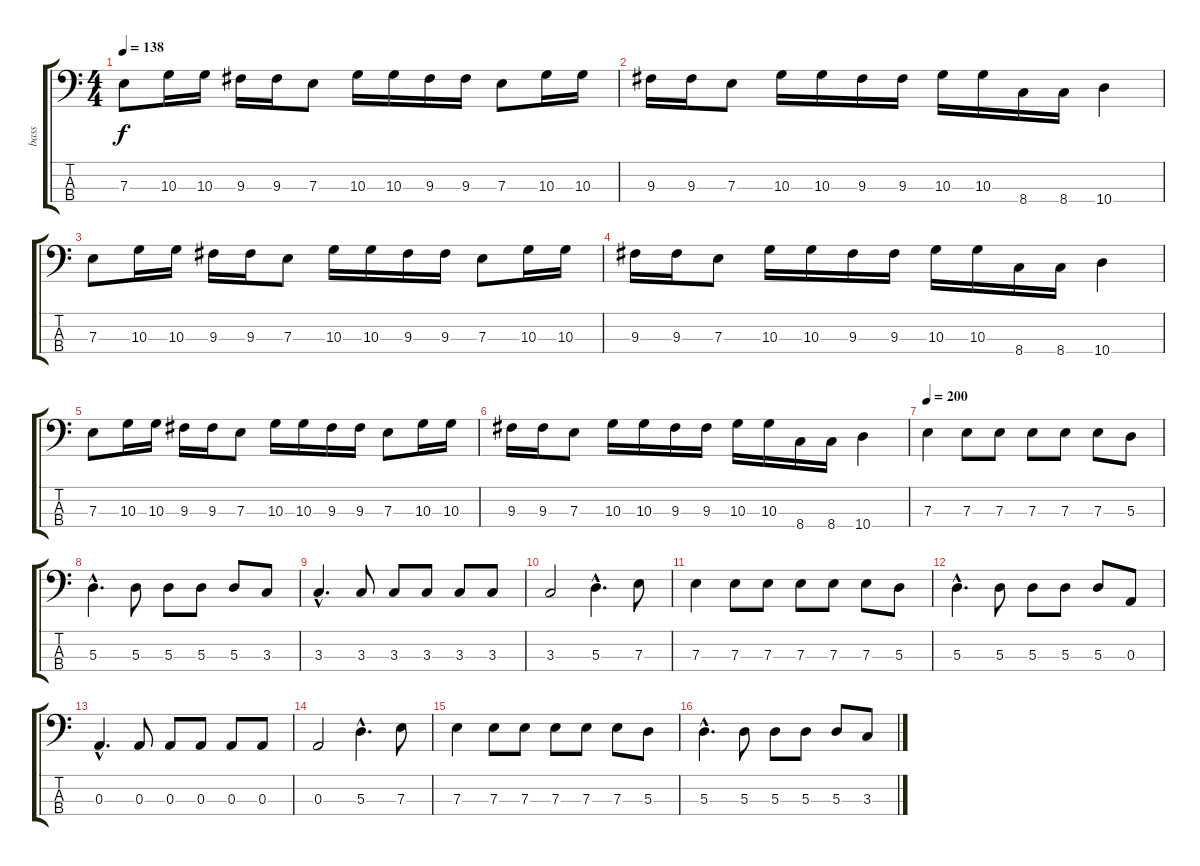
\track ("bass" "bass") {instrument slapbass1}
\staff {score tabs}
\tuning (G2 D2 A1 E1) {hide}
\ts (4 4)
\tempo 138
\clef f4
\ks c
7.3.8{dy f} 10.3.16 10.3.16 9.3.16 9.3.16 7.3.8 10.3.16 10.3.16 9.3.16 9.3.16 7.3.8 10.3.16 10.3.16 |
9.3.16 9.3.16 7.3.8 10.3.16 10.3.16 9.3.16 9.3.16 10.3.16 10.3.16 8.4.16 8.4.16 10.4.4 |
7.3.8 10.3.16 10.3.16 9.3.16 9.3.16 7.3.8 10.3.16 10.3.16 9.3.16 9.3.16 7.3.8 10.3.16 10.3.16 |
9.3.16 9.3.16 7.3.8 10.3.16 10.3.16 9.3.16 9.3.16 10.3.16 10.3.16 8.4.16 8.4.16 10.4.4 |
7.3.8 10.3.16 10.3.16 9.3.16 9.3.16 7.3.8 10.3.16 10.3.16 9.3.16 9.3.16 7.3.8 10.3.16 10.3.16 |
9.3.16 9.3.16 7.3.8 10.3.16 10.3.16 9.3.16 9.3.16 10.3.16 10.3.16 8.4.16 8.4.16 10.4.4 |
\tempo 200
7.3.4 7.3.8 7.3.8 7.3.8 7.3.8 7.3.8 5.3.8 |
5.3{hac}.4{d} 5.3.8 5.3.8 5.3.8 5.3.8 3.3.8 |
3.3{hac}.4{d} 3.3.8 3.3.8 3.3.8 3.3.8 3.3.8 |
3.3.2 5.3{hac}.4{d} 7.3.8 |
7.3.4 7.3.8 7.3.8 7.3.8 7.3.8 7.3.8 5.3.8 |
5.3{hac}.4{d} 5.3.8 5.3.8 5.3.8 5.3.8 0.3.8 |
0.3{hac}.4{d} 0.3.8 0.3.8 0.3.8 0.3.8 0.3.8 |
0.3.2 5.3{hac}.4{d} 7.3.8 |
7.3.4 7.3.8 7.3.8 7.3.8 7.3.8 7.3.8 5.3.8 |
5.3{hac}.4{d} 5.3.8 5.3.8 5.3.8 5.3.8 3.3.8
